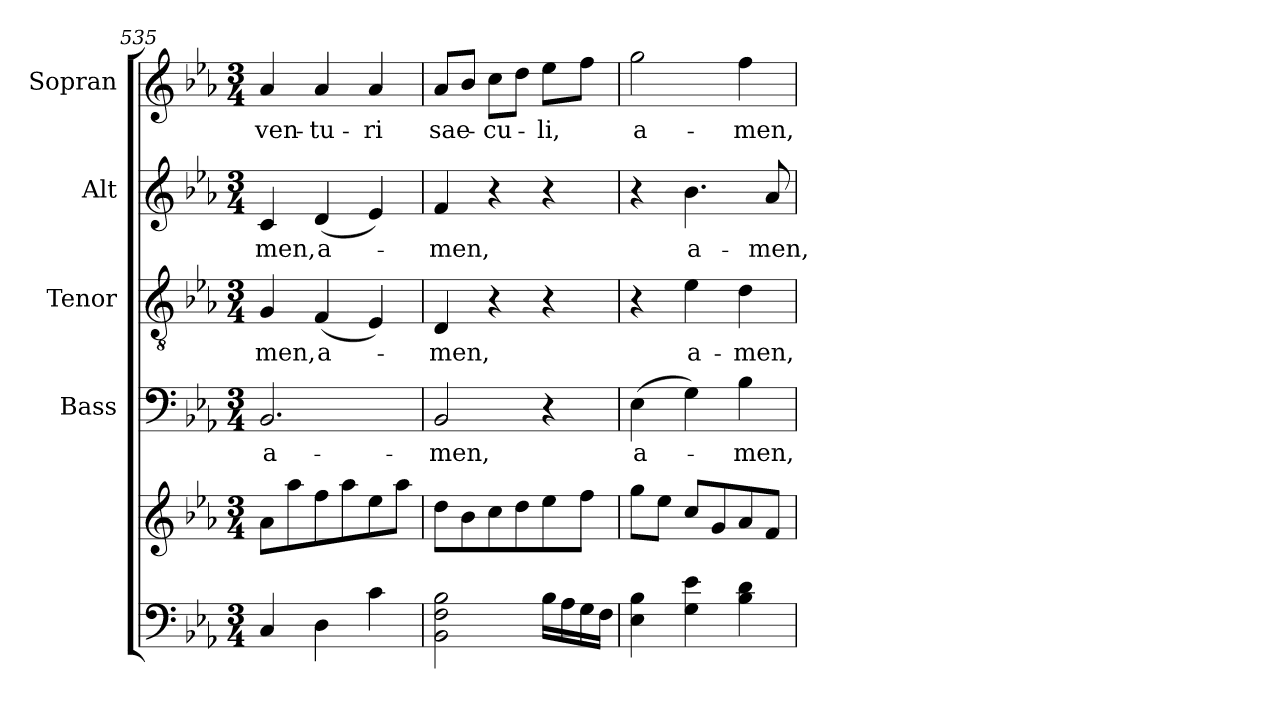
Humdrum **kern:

**kern	**kern	**kern	**text	**kern	**text	**kern	**text	**kern	**text
*part5	*part5	*part4	*part4	*part3	*part3	*part2	*part2	*part1	*part1
*staff6	*staff5	*staff4	*staff4	*staff3	*staff3	*staff2	*staff2	*staff1	*staff1
*	*	*I"Bass	*	*I"Tenor	*	*I"Alt	*	*I"Sopran	*
*	*	*I'B.	*	*I'T.	*	*I'A.	*	*I'S.	*
!!LO:PB:g=z
*clefF4	*clefG2	*clefF4	*	*clefGv2	*	*clefG2	*	*clefG2	*
*k[b-e-a-]	*k[b-e-a-]	*k[b-e-a-]	*	*k[b-e-a-]	*	*k[b-e-a-]	*	*k[b-e-a-]	*
*E-:	*E-:	*E-:	*	*E-:	*	*E-:	*	*E-:	*
*M3/4	*M3/4	*M3/4	*	*M3/4	*	*M3/4	*	*M3/4	*
=535	=535	=535	=535	=535	=535	=535	=535	=535	=535
!	!	!	!LO:LY:b	!	!LO:LY:b	!	!LO:LY:b	!	!LO:LY:b
4C/	8a-\L	2.BB-/	a-	4G/	-men,	4c/	-men,	4a-/	ven-
.	8aa-\	.	.	.	.	.	.	.	.
!	!	!	!	!	!LO:LY:b	!	!LO:LY:b	!	!LO:LY:b
4D\	8ff\	.	.	(<4F/	a-	(<4d/	a-	4a-/	-tu-
.	8aa-\	.	.	.	.	.	.	.	.
!	!	!	!	!	!	!	!	!	!LO:LY:b
4c\	8ee-\	.	.	4E-/)	.	4e-/)	.	4a-/	-ri
.	8aa-\J	.	.	.	.	.	.	.	.
=536	=536	=536	=536	=536	=536	=536	=536	=536	=536
!	!	!	!LO:LY:b	!	!LO:LY:b	!	!LO:LY:b	!	!LO:LY:b
2BB-\ 2F\ 2B-\	8dd\L	2BB-/	-men,	4D/	-men,	4f/	-men,	8a-/L	sae-
.	8b-\	.	.	.	.	.	.	8b-/J	.
!	!	!	!	!	!	!	!	!	!LO:LY:b
.	8cc\	.	.	4r	.	4r	.	8cc\L	-cu-
.	8dd\	.	.	.	.	.	.	8dd\J	.
!	!	!	!	!	!	!	!	!	!LO:LY:b
16B-\LL	8ee-\	4r	.	4r	.	4r	.	8ee-\L	-li,
16A-\	.	.	.	.	.	.	.	.	.
16G\	8ff\J	.	.	.	.	.	.	8ff\J	.
16F\JJ	.	.	.	.	.	.	.	.	.
=537	=537	=537	=537	=537	=537	=537	=537	=537	=537
!	!	!	!LO:LY:b	!	!	!	!	!	!LO:LY:b
4E-\ 4B-\	8gg\L	(>4E-\	a-	4r	.	4r	.	2gg\	a-
.	8ee-\J	.	.	.	.	.	.	.	.
!	!	!	!	!	!LO:LY:b	!	!LO:LY:b	!	!
4G\ 4e-\	8cc/L	4G\)	.	4e-\	a-	4.b-\	a-	.	.
.	8g/	.	.	.	.	.	.	.	.
!	!	!	!LO:LY:b	!	!LO:LY:b	!	!	!	!LO:LY:b
4B-\ 4d\	8a-/	4B-\	-men,	4d\	-men,	.	.	4ff\	-men,
!	!	!	!	!	!	!	!LO:LY:b	!	!
.	8f/J	.	.	.	.	8a-/	-men,	.	.
=	=	=	=	=	=	=	=	=	=
*-	*-	*-	*-	*-	*-	*-	*-	*-	*-
